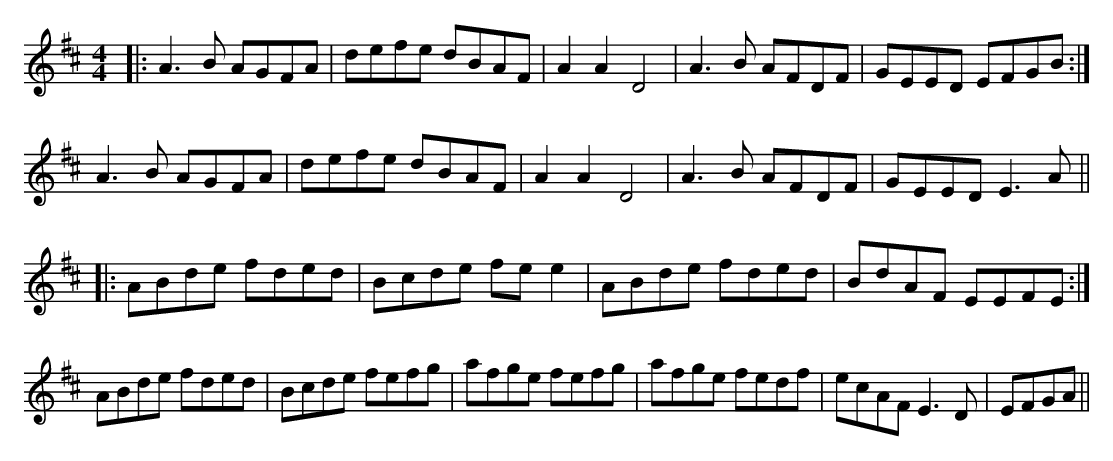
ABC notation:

X:1
M:4/4
K:D
|:A3 B AGFA|defe dBAF|A2 A2 D4|A3 B AFDF|GEED EFGB:|
A3 B AGFA|defe dBAF|A2 A2 D4|A3 B AFDF|GEED E3 A||
|:ABde fded|Bcde fe e2|ABde fded|BdAF EEFE:|
ABde fded|Bcde fefg|afge fefg|afge fedf|ecAF E3 D|EFGA||
